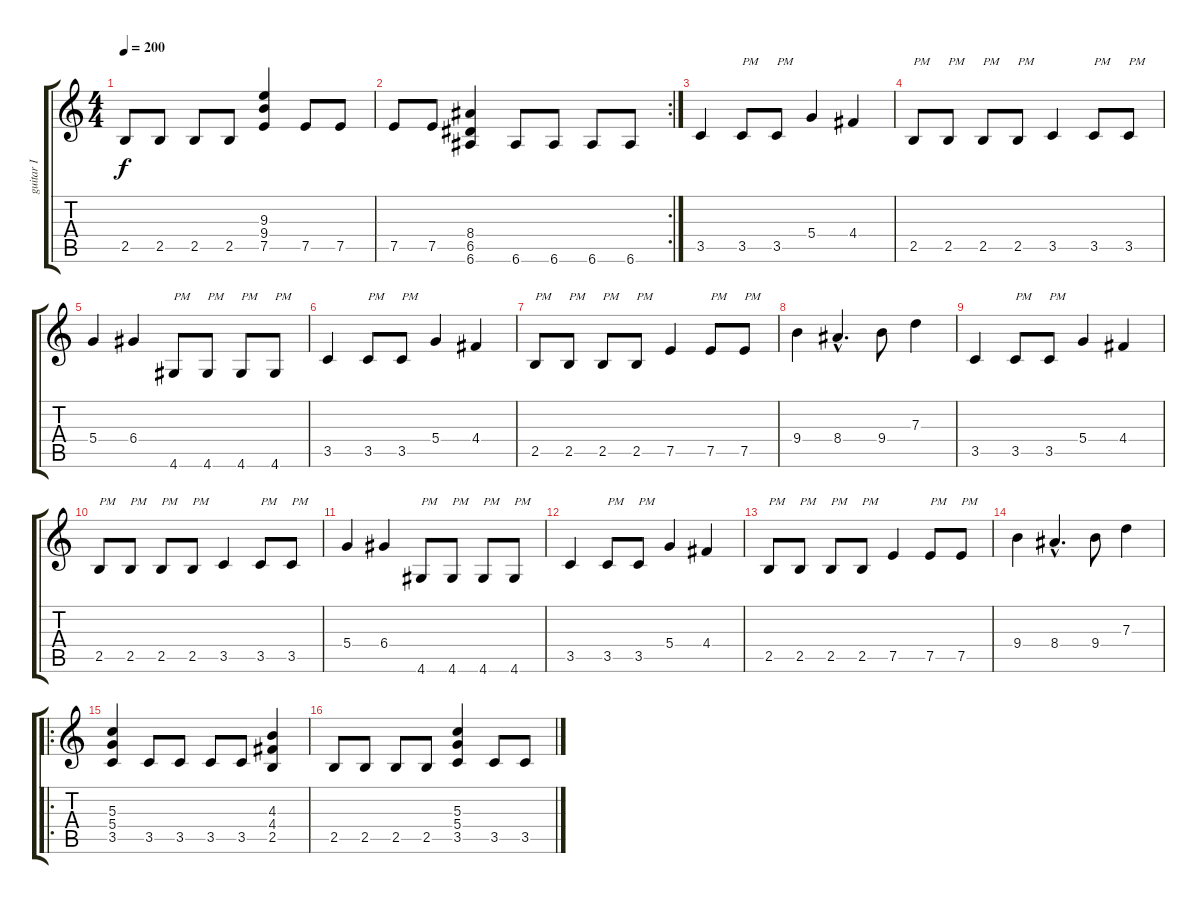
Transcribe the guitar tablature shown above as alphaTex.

\track ("guitar I" "guitar I") {instrument distortionguitar}
\staff {score tabs}
\tuning (E4 B3 G3 D3 A2 E2) {hide}
\ts (4 4)
\tempo 200
\clef g2
\ks c
2.5.8{dy f} 2.5.8 2.5.8 2.5.8 (9.3 9.4 7.5).4 7.5.8 7.5.8 |
\rc 2
7.5.8 7.5.8 (8.4 6.5 6.6).4 6.6.8 6.6.8 6.6.8 6.6.8 |
3.5.4 3.5.8{txt "PM"} 3.5.8{txt "PM"} 5.4.4 4.4.4 |
2.5.8{txt "PM"} 2.5.8{txt "PM"} 2.5.8{txt "PM"} 2.5.8{txt "PM"} 3.5.4 3.5.8{txt "PM"} 3.5.8{txt "PM"} |
5.4.4 6.4.4 4.6.8{txt "PM"} 4.6.8{txt "PM"} 4.6.8{txt "PM"} 4.6.8{txt "PM"} |
3.5.4 3.5.8{txt "PM"} 3.5.8{txt "PM"} 5.4.4 4.4.4 |
2.5.8{txt "PM"} 2.5.8{txt "PM"} 2.5.8{txt "PM"} 2.5.8{txt "PM"} 7.5.4 7.5.8{txt "PM"} 7.5.8{txt "PM"} |
9.4.4 8.4{hac}.4{d} 9.4.8 7.3.4 |
3.5.4 3.5.8{txt "PM"} 3.5.8{txt "PM"} 5.4.4 4.4.4 |
2.5.8{txt "PM"} 2.5.8{txt "PM"} 2.5.8{txt "PM"} 2.5.8{txt "PM"} 3.5.4 3.5.8{txt "PM"} 3.5.8{txt "PM"} |
5.4.4 6.4.4 4.6.8{txt "PM"} 4.6.8{txt "PM"} 4.6.8{txt "PM"} 4.6.8{txt "PM"} |
3.5.4 3.5.8{txt "PM"} 3.5.8{txt "PM"} 5.4.4 4.4.4 |
2.5.8{txt "PM"} 2.5.8{txt "PM"} 2.5.8{txt "PM"} 2.5.8{txt "PM"} 7.5.4 7.5.8{txt "PM"} 7.5.8{txt "PM"} |
9.4.4 8.4{hac}.4{d} 9.4.8 7.3.4 |
\ro
(5.3 5.4 3.5).4 3.5.8 3.5.8 3.5.8 3.5.8 (4.3 4.4 2.5).4 |
2.5.8 2.5.8 2.5.8 2.5.8 (5.3 5.4 3.5).4 3.5.8 3.5.8
